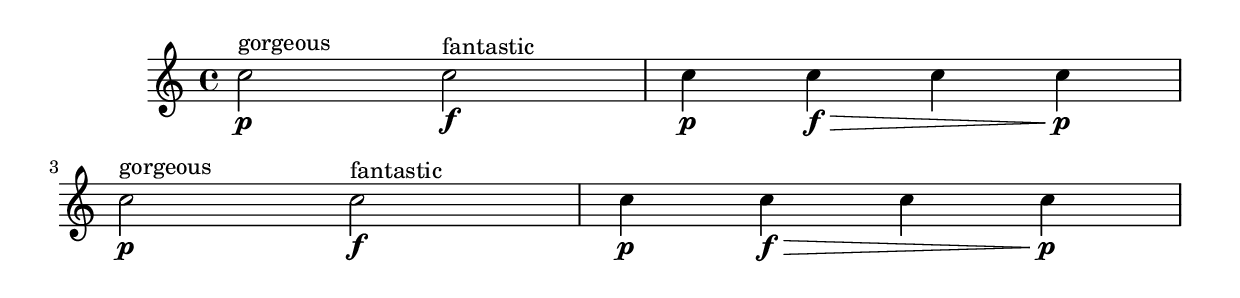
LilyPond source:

%% Do not edit this file; it is automatically
%% generated from LSR http://lsr.dsi.unimi.it
%% This file is in the public domain.
\version "2.13.16"

\header {
  lsrtags = "tweaks-and-overrides, spacing"

%% Translation of GIT committish: 1d589aa04c20d7711bf662618adbdd6d445db29d
  texidoces = "
Mediante el establecimiento de la propiedad @code{'Y-extent} a un valor
adecuado, todos los objetos @code{DynamicLineSpanner} (reguladores e
indicaciones dinámicas textuales) se pueden alinear con un punto de
referencia común, independientemente de sus dimensiones.  De esta
manera, todos los elementos estarán alineados verticalmente,
produciendo así un resultado más satisfactorio.

Se usa una idea similar para alinear las inscripciones de texto a lo
largo de su línea de base.

"
  doctitlees = "Indicaciones dinámicas y textuales alineadas verticalmente"

%% Translation of GIT committish: 0a868be38a775ecb1ef935b079000cebbc64de40
texidocde = "
Indem man die @code{'Y-extent}-Eigenschaft auf einen passenden Wert setzt,
können alle @code{DynamicLineSpanner}-Objekte (Crescendo-Klammern und
Dynamik-Texte)  (hairpins and dynamic texts) unabhängig von ihrer
wirklichen Ausdehnung an einem gemeinsamen Referenzpunkt ausgerichtet werden.
Auf diese Weise ist jedes Element vertikal ausgerichtet und der Notensatz
sieht ansprechender aus.

Die gleiche Idee wird benutzt, um Textbeschriftungen an ihrer
Grundlinie auszurichten.

"
  doctitlede = "Vertikale Ausrichtung von Dynamik und Textbeschriftung beeinflussen"
%% Translation of GIT committish: 217cd2b9de6e783f2a5c8a42be9c70a82195ad20
  texidocfr = "
Vous pourrez, en jouant sur la propriété @code{'Y-extent}, aligner les
différents objets @code{DynamicLineSpanner} (souflets ou textuels)
quelle que soit leur étendue, par rapport à un même point de référence.
Tous les éléments seront alors centrés sur une même ligne, ce qui sera
visuellement plus agréable.

C'est le même principe qui sert à aligner les indications textuelles sur
une ligne de référence.

"
  doctitlefr = "Alignement vertical des nuances indications textuelles"


  texidoc = "
By setting the @code{'Y-extent} property to a suitable value, all
@code{DynamicLineSpanner} objects (hairpins and dynamic texts) can be
aligned to a common reference point, regardless of their actual extent.
This way, every element will be vertically aligned, thus producing a
more pleasing output.

The same idea is used to align the text scripts along their baseline.

"
  doctitle = "Vertically aligned dynamics and textscripts"
} % begin verbatim

music = \relative c'' {
  c2\p^\markup { gorgeous } c\f^\markup { fantastic }
  c4\p c\f\> c c\!\p
}

{
  \music \break
  \override DynamicLineSpanner #'staff-padding = #2.0
  \override DynamicLineSpanner #'Y-extent = #'(-1.5 . 1.5)
  \override TextScript #'Y-extent = #'(-1.5 . 1.5)
  \music
}

